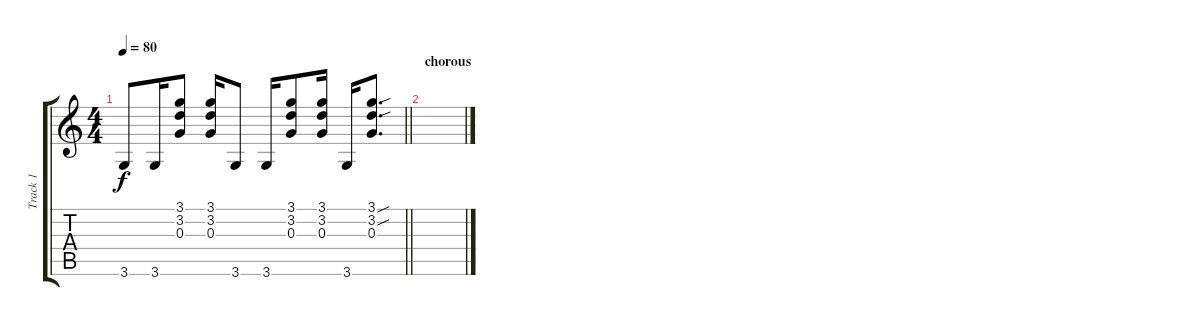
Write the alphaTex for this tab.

\track ("Track 1" "Track 1") {instrument electricguitarclean}
\staff {score tabs}
\tuning (E4 B3 G3 D3 A2 E2) {hide}
\ts (4 4)
\tempo 80
\clef g2
\barLineRight lightlight
\ks c
3.6.8{dy f} 3.6.16 (3.1 3.2 0.3).8 (3.1 3.2 0.3).16 3.6.8 3.6.16 (3.1 3.2 0.3).8 (3.1 3.2 0.3).16 3.6.16 (3.1{sou} 3.2{sou} 0.3).8{d} |
\section ("" "chorous")
